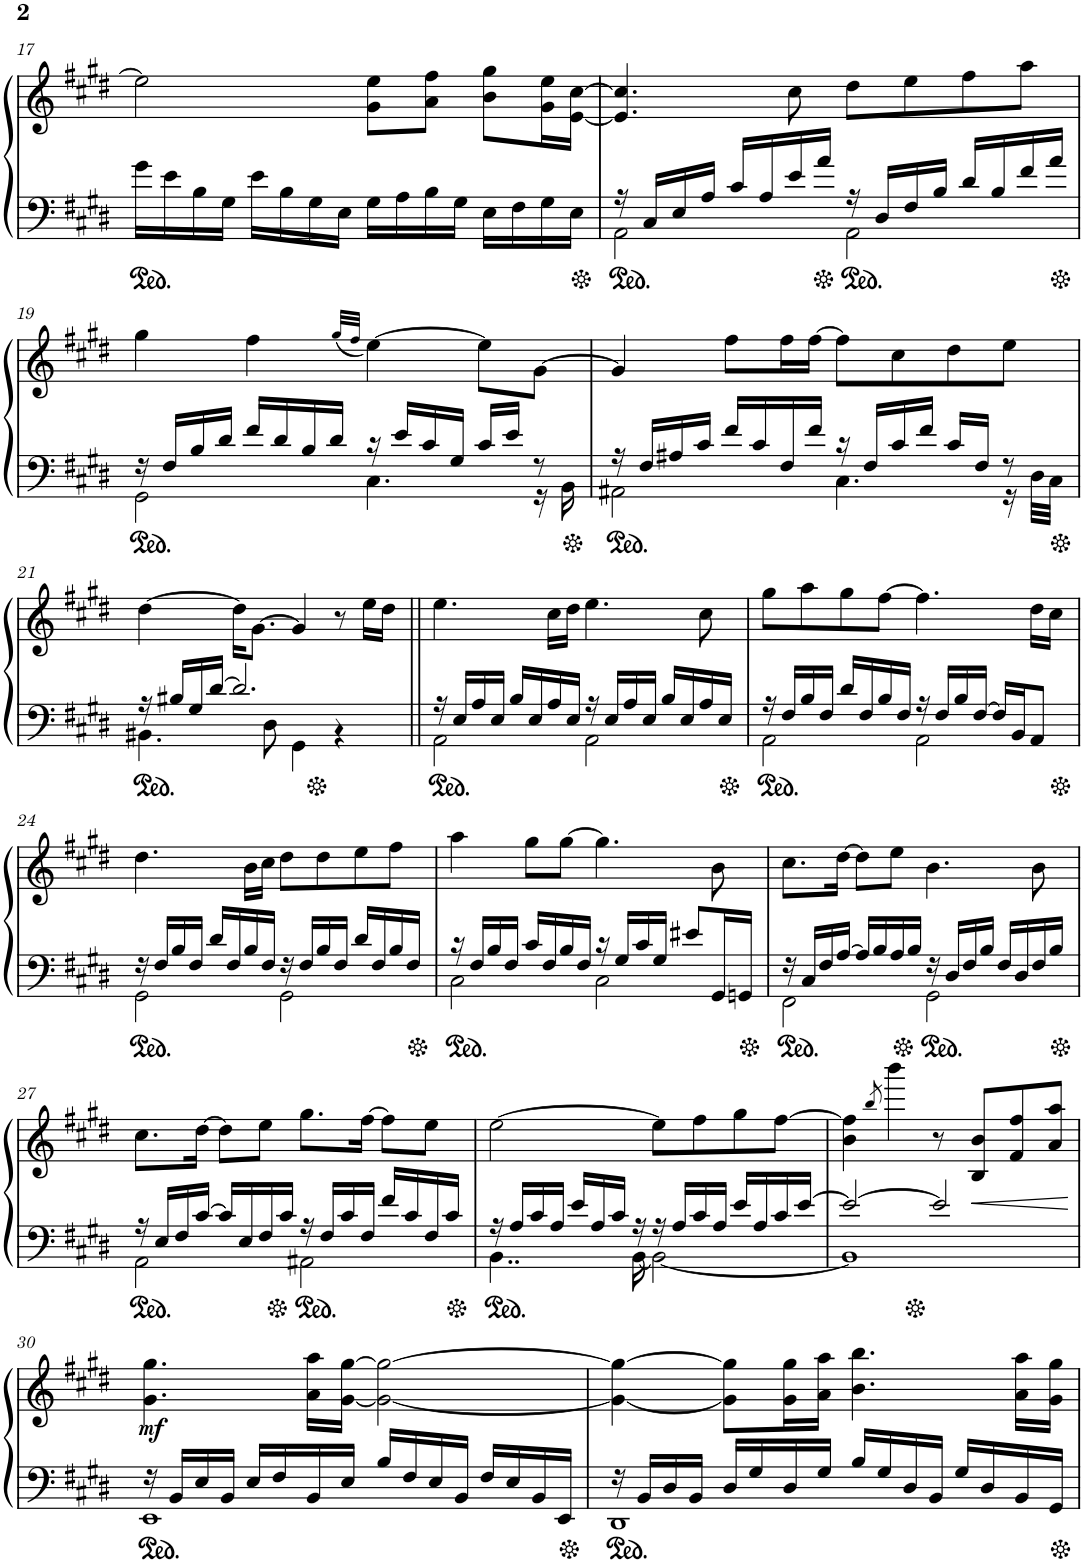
**kern	**kern	**dynam
*part1	*part1	*part1
*staff2	*staff1	*staff1/2
*I"Piano	*	*
*I'Pno.	*	*
!!LO:PB:g=z
*clefF4	*clefG2	*
*k[f#c#g#d#]	*k[f#c#g#d#]	*
*M4/4	*M4/4	*
=17	=17	=17
16g#\LL	2ee\]	.
16e\	.	.
16B\	.	.
16G#\JJ	.	.
16e\LL	.	.
16B\	.	.
16G#\	.	.
16E\JJ	.	.
16G#\LL	8g#\ 8ee\L	.
16A\	.	.
16B\	8a\ 8ff#\J	.
16G#\JJ	.	.
16E\LL	8b\ 8gg#\L	.
16F#\	.	.
16G#\	16g#\ 16ee\L	.
16E\JJ	[16e\ [16cc#\JJ	.
=18	=18	=18
*^	*	*
16r	2AA\	4.e/] 4.cc#/]	.
16C#/LL	.	.	.
16E/	.	.	.
16A/JJ	.	.	.
16c#/LL	.	.	.
16A/	.	.	.
16e/	.	8cc#\	.
16a/JJ	.	.	.
16r	2AA\	8dd#\L	.
16D#/LL	.	.	.
16F#/	.	8ee\	.
16B/JJ	.	.	.
16d#/LL	.	8ff#\	.
16B/	.	.	.
16f#/	.	8aa\J	.
16a/JJ	.	.	.
!!LO:LB:g=z
=19	=19	=19	=19
*	*	*^	*
16r	2GG#\	4gg#\	4..ryy	.
16F#/LL	.	.	.	.
16B/	.	.	.	.
16d#/JJ	.	.	.	.
16f#/LL	.	4ff#\	.	.
16d#/	.	.	.	.
16B/	.	.	.	.
16d#/JJ	.	.	32gg#!/LLL	.
.	.	.	32ff#!/JJJ	.
16r	4.C#\	([4ee\	2ryy	.
16e/LL	.	.	.	.
16c#/	.	.	.	.
16G#/JJ	.	.	.	.
16c#/LL	.	8ee\L]	.	.
16e/JJ	.	.	.	.
8r	16r	[8g#\J	.	.
.	16BB\	.	.	.
*	*	*v	*v	*
=20	=20	=20	=20
16r	2AA#X\	4g#/]	.
16F#/LL	.	.	.
16A#X/	.	.	.
16c#/JJ	.	.	.
16f#/LL	.	8ff#\L	.
16c#/	.	.	.
16F#/	.	16ff#\L	.
16f#/JJ	.	[16ff#\JJ	.
16r	4.C#\	8ff#\L]	.
16F#/LL	.	.	.
16c#/	.	8cc#\	.
16f#/JJ	.	.	.
16c#/LL	.	8dd#\	.
16F#/JJ	.	.	.
8r	16r	8ee\J	.
.	32D#\LLL	.	.
.	32C#\JJJ	.	.
!!LO:LB:g=z
=21	=21	=21	=21
16r	4.BB#X\	[4dd#\	.
16B#X/LL	.	.	.
16G#/	.	.	.
[16d#/JJ	.	.	.
2.d#/]	.	16dd#\KL]	.
.	.	[8.g#\J	.
.	8D#\	.	.
.	4GG#\	4g#/]	.
.	4r	8r	.
.	.	16ee\LL	.
.	.	16dd#\JJ	.
=22||	=22||	=22||	=22||
16r	2AA\	4.ee\	.
16E/LL	.	.	.
16A/	.	.	.
16E/JJ	.	.	.
16B/LL	.	.	.
16E/	.	.	.
16A/	.	16cc#\LL	.
16E/JJ	.	16dd#\JJ	.
16r	2AA\	4.ee\	.
16E/LL	.	.	.
16A/	.	.	.
16E/JJ	.	.	.
16B/LL	.	.	.
16E/	.	.	.
16A/	.	8cc#\	.
16E/JJ	.	.	.
=23	=23	=23	=23
16r	2AA\	8gg#\L	.
16F#/LL	.	.	.
16B/	.	8aa\	.
16F#/JJ	.	.	.
16d#/LL	.	8gg#\	.
16F#/	.	.	.
16B/	.	[8ff#\J	.
16F#/JJ	.	.	.
16r	2AA\	4.ff#\]	.
16F#/LL	.	.	.
16B/	.	.	.
[16F#/JJ	.	.	.
16F#/LL]	.	.	.
16BB/J	.	.	.
8AA/J	.	16dd#\LL	.
.	.	16cc#\JJ	.
!!LO:LB:g=z
=24	=24	=24	=24
16r	2GG#\	4.dd#\	.
16F#/LL	.	.	.
16B/	.	.	.
16F#/JJ	.	.	.
16d#/LL	.	.	.
16F#/	.	.	.
16B/	.	16b\LL	.
16F#/JJ	.	16cc#\JJ	.
16r	2GG#\	8dd#\L	.
16F#/LL	.	.	.
16B/	.	8dd#\	.
16F#/JJ	.	.	.
16d#/LL	.	8ee\	.
16F#/	.	.	.
16B/	.	8ff#\J	.
16F#/JJ	.	.	.
=25	=25	=25	=25
16r	2C#\	4aa\	.
16F#/LL	.	.	.
16B/	.	.	.
16F#/JJ	.	.	.
16c#/LL	.	8gg#\L	.
16F#/	.	.	.
16B/	.	[8gg#\J	.
16F#/JJ	.	.	.
16r	2C#\	4.gg#\]	.
16G#/LL	.	.	.
16c#/	.	.	.
16G#/JJ	.	.	.
8e#X/L	.	.	.
16GG#/L	.	8b\	.
16GGn/JJ	.	.	.
=26	=26	=26	=26
16r	2FF#\	8.cc#\L	.
16C#/LL	.	.	.
16F#/	.	.	.
[16A/JJ	.	[16dd#\Jk	.
16A/LL]	.	8dd#\L]	.
16B/	.	.	.
16A/	.	8ee\J	.
16B/JJ	.	.	.
16r	2GG#\	4.b\	.
16D#/LL	.	.	.
16F#/	.	.	.
16B/JJ	.	.	.
16F#/LL	.	.	.
16D#/	.	.	.
16F#/	.	8b\	.
16B/JJ	.	.	.
!!LO:LB:g=z
=27	=27	=27	=27
16r	2AA\	8.cc#\L	.
16E/LL	.	.	.
16F#/	.	.	.
[16c#/JJ	.	[16dd#\Jk	.
16c#/LL]	.	8dd#\L]	.
16E/	.	.	.
16F#/	.	8ee\J	.
16c#/JJ	.	.	.
16r	2AA#X\	8.gg#\L	.
16F#/LL	.	.	.
16c#/	.	.	.
16F#/JJ	.	[16ff#\Jk	.
16f#/LL	.	8ff#\L]	.
16c#/	.	.	.
16F#/	.	8ee\J	.
16c#/JJ	.	.	.
=28	=28	=28	=28
16r	4..BB\	[2ee\	.
16A/LL	.	.	.
16c#/	.	.	.
16A/JJ	.	.	.
16e/LL	.	.	.
16A/	.	.	.
16c#/JJ	.	.	.
16r	[16BB\	.	.
16r	2BB\_	8ee\L]	.
16A/LL	.	.	.
16c#/	.	8ff#\	.
16A/JJ	.	.	.
16e/LL	.	8gg#\	.
16A/	.	.	.
16c#/	.	[8ff#\J	.
[16e/JJ	.	.	.
=29	=29	=29	=29
2e/_	1BB]	4b\ 4ff#\]	.
.	.	8qbb/	.
.	.	4bbb\	.
2e/]	.	8r	.
!	!	!	!LO:HP:b
.	.	8B/ 8b/L	<
.	.	8f#/ 8ff#/	.
.	.	8a/ 8aa/J	.
*v	*v	*	*
.	.	[
!!LO:LB:g=z
=30	=30	=30
*^	*	*
!	!	!	!LO:DY:b
16r	1EE	4.g#\ 4.gg#\	mf
16BB/LL	.	.	.
16E/	.	.	.
16BB/JJ	.	.	.
16E/LL	.	.	.
16F#/	.	.	.
16BB/	.	16a\ 16aa\LL	.
16E/JJ	.	[16g#\ [16gg#\JJ	.
16B/LL	.	2g#\_ 2gg#\_	.
16F#/	.	.	.
16E/	.	.	.
16BB/JJ	.	.	.
16F#/LL	.	.	.
16E/	.	.	.
16BB/	.	.	.
16EE/JJ	.	.	.
=31	=31	=31	=31
16r	1DD#	4g#\_ 4gg#\_	.
16BB/LL	.	.	.
16D#/	.	.	.
16BB/JJ	.	.	.
16D#/LL	.	8g#\] 8gg#\]L	.
16G#/	.	.	.
16D#/	.	16g#\ 16gg#\L	.
16G#/JJ	.	16a\ 16aa\JJ	.
16B/LL	.	4.b\ 4.bb\	.
16G#/	.	.	.
16D#/	.	.	.
16BB/JJ	.	.	.
16G#/LL	.	.	.
16D#/	.	.	.
16BB/	.	16a\ 16aa\LL	.
16GG#/JJ	.	16g#\ 16gg#\JJ	.
*v	*v	*	*
=	=	=
*-	*-	*-
